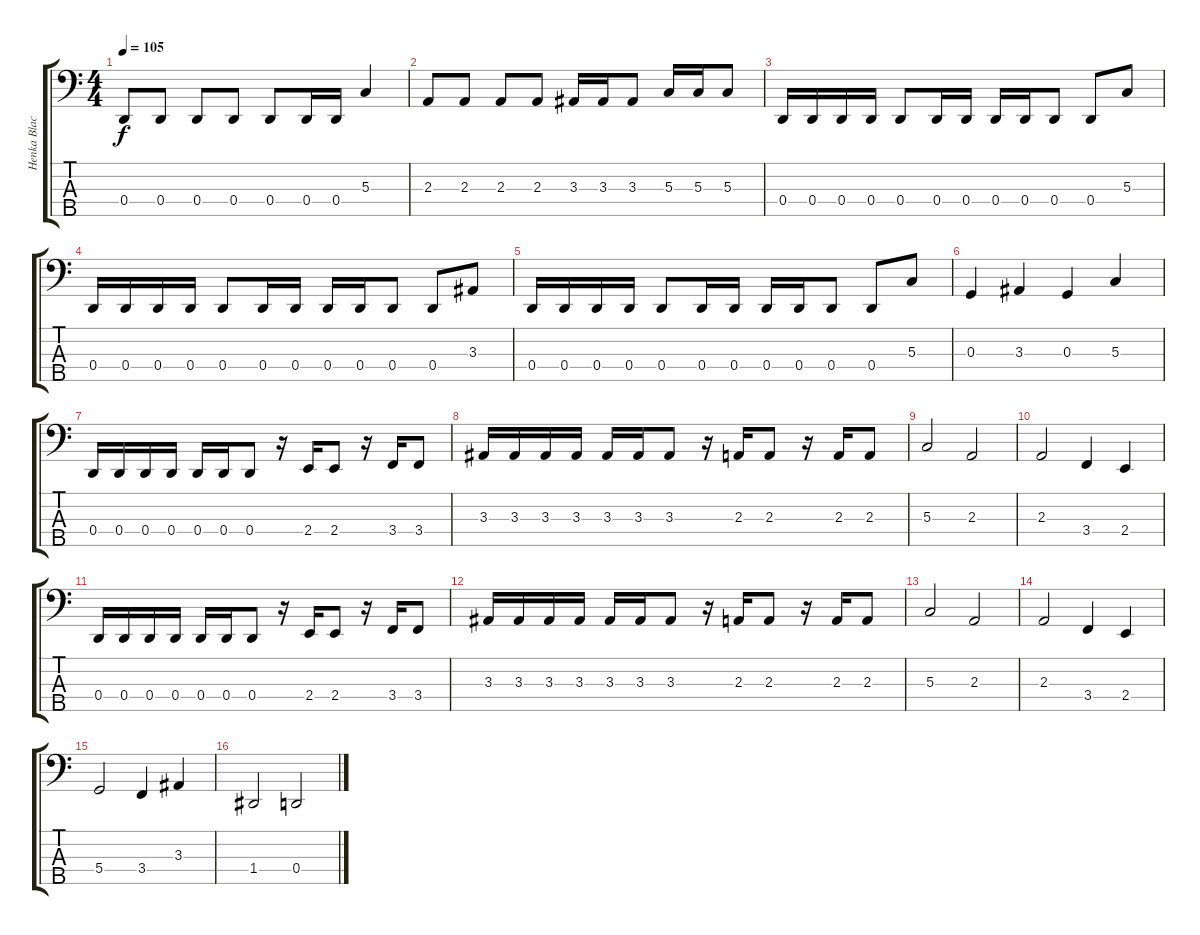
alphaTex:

\track ("Henka Blacksmith" "Henka Blac") {instrument electricbasspick}
\staff {score tabs}
\tuning (F2 C2 G1 D1 A0) {hide}
\ts (4 4)
\tempo 105
\clef f4
\ks c
0.4.8{dy f} 0.4.8 0.4.8 0.4.8 0.4.8 0.4.16 0.4.16 5.3.4 |
2.3.8 2.3.8 2.3.8 2.3.8 3.3.16 3.3.16 3.3.8 5.3.16 5.3.16 5.3.8 |
0.4.16 0.4.16 0.4.16 0.4.16 0.4.8 0.4.16 0.4.16 0.4.16 0.4.16 0.4.8 0.4.8 5.3.8 |
0.4.16 0.4.16 0.4.16 0.4.16 0.4.8 0.4.16 0.4.16 0.4.16 0.4.16 0.4.8 0.4.8 3.3.8 |
0.4.16 0.4.16 0.4.16 0.4.16 0.4.8 0.4.16 0.4.16 0.4.16 0.4.16 0.4.8 0.4.8 5.3.8 |
0.3.4 3.3.4 0.3.4 5.3.4 |
0.4.16 0.4.16 0.4.16 0.4.16 0.4.16 0.4.16 0.4.8 r.16 2.4.16 2.4.8 r.16 3.4.16 3.4.8 |
3.3.16 3.3.16 3.3.16 3.3.16 3.3.16 3.3.16 3.3.8 r.16 2.3.16 2.3.8 r.16 2.3.16 2.3.8 |
5.3.2 2.3.2 |
2.3.2 3.4.4 2.4.4 |
0.4.16 0.4.16 0.4.16 0.4.16 0.4.16 0.4.16 0.4.8 r.16 2.4.16 2.4.8 r.16 3.4.16 3.4.8 |
3.3.16 3.3.16 3.3.16 3.3.16 3.3.16 3.3.16 3.3.8 r.16 2.3.16 2.3.8 r.16 2.3.16 2.3.8 |
5.3.2 2.3.2 |
2.3.2 3.4.4 2.4.4 |
5.4.2 3.4.4 3.3.4 |
1.4.2 0.4.2
